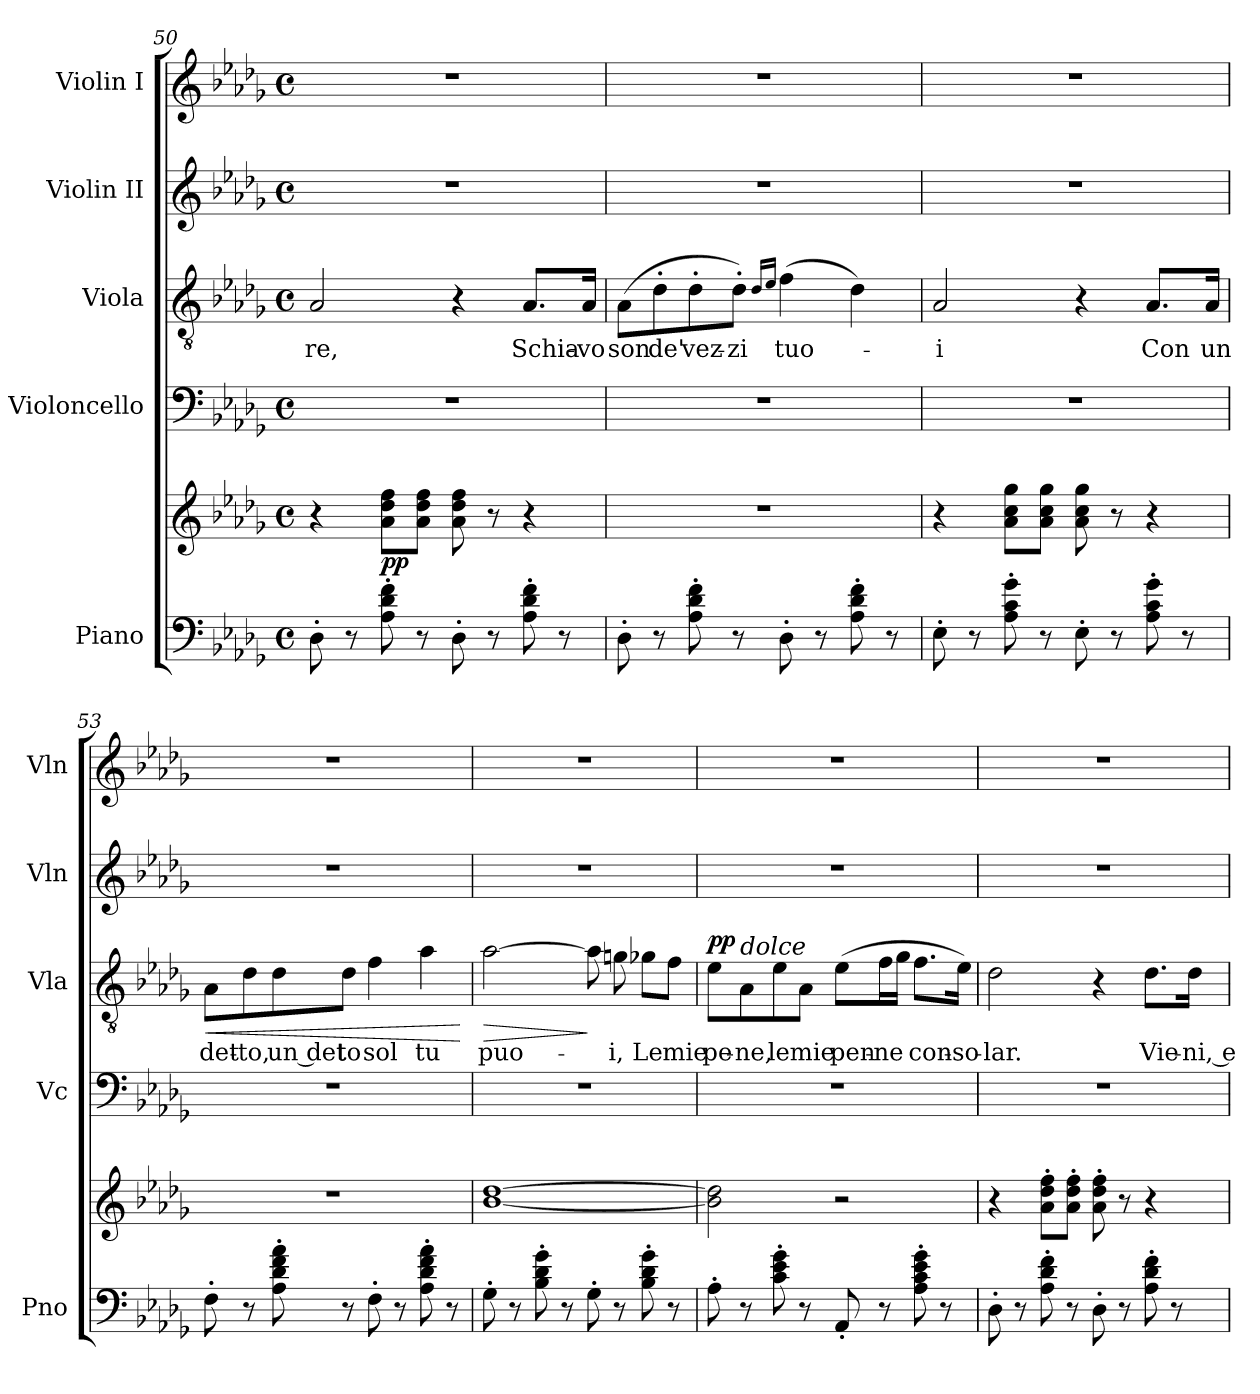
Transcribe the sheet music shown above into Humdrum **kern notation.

**kern	**kern	**dynam	**kern	**kern	**text	**dynam	**kern	**kern
*part5	*part5	*part5	*part4	*part3	*part3	*part3	*part2	*part1
*staff6	*staff5	*staff5/6	*staff4	*staff3	*staff3	*staff3	*staff2	*staff1
*I"Piano	*	*	*I"Violoncello	*I"Viola	*	*	*I"Violin II	*I"Violin I
*I'Pno	*	*	*I'Vc	*I'Vla	*	*	*I'Vln	*I'Vln
*clefF4	*clefG2	*	*clefF4	*clefGv2	*	*	*clefG2	*clefG2
*k[b-e-a-d-g-]	*k[b-e-a-d-g-]	*	*k[b-e-a-d-g-]	*k[b-e-a-d-g-]	*	*	*k[b-e-a-d-g-]	*k[b-e-a-d-g-]
*M4/4	*M4/4	*	*M4/4	*M4/4	*	*	*M4/4	*M4/4
*met(c)	*met(c)	*	*met(c)	*met(c)	*	*	*met(c)	*met(c)
=50	=50	=50	=50	=50	=50	=50	=50	=50
!	!	!	!	!	!LO:LY:b	!	!	!
8D-'\	4r	.	1r	2A-/	-re,	.	1r	1r
8r	.	.	.	.	.	.	.	.
!	!	!LO:DY:b	!	!	!	!	!	!
8A-\' 8d-\' 8f\'	8a-\ 8dd-\ 8ff\L	pp	.	.	.	.	.	.
8r	8a-\ 8dd-\ 8ff\J	.	.	.	.	.	.	.
8D-'\	8a-\ 8dd-\ 8ff\	.	.	4r	.	.	.	.
8r	8r	.	.	.	.	.	.	.
!	!	!	!	!	!LO:LY:b	!	!	!
8A-\' 8d-\' 8f\'	4r	.	.	8.A-/L	Schia-	.	.	.
8r	.	.	.	.	.	.	.	.
!	!	!	!	!	!LO:LY:b	!	!	!
.	.	.	.	16A-/Jk	-vo	.	.	.
=51	=51	=51	=51	=51	=51	=51	=51	=51
!	!	!	!	!	!LO:LY:b	!	!	!
8D-'\	1r	.	1r	(>8A-\L	son	.	1r	1r
!	!	!	!	!	!LO:LY:b	!	!	!
8r	.	.	.	8d-'\	de'	.	.	.
!	!	!	!	!	!LO:LY:b	!	!	!
8A-\' 8d-\' 8f\'	.	.	.	8d-'\	vez-	.	.	.
!	!	!	!	!	!LO:LY:b	!	!	!
8r	.	.	.	8d-'\J)	-zi	.	.	.
.	.	.	.	16qd-/LL	.	.	.	.
.	.	.	.	16qe-/JJ	.	.	.	.
!	!	!	!	!	!LO:LY:b	!	!	!
8D-'\	.	.	.	(>4f\	tuo-	.	.	.
8r	.	.	.	.	.	.	.	.
8A-\' 8d-\' 8f\'	.	.	.	4d-\)	.	.	.	.
8r	.	.	.	.	.	.	.	.
=52	=52	=52	=52	=52	=52	=52	=52	=52
!	!	!	!	!	!LO:LY:b	!	!	!
8E-'\	4r	.	1r	2A-/	-i	.	1r	1r
8r	.	.	.	.	.	.	.	.
8A-\' 8c\' 8g-\'	8a-\ 8cc\ 8gg-\L	.	.	.	.	.	.	.
8r	8a-\ 8cc\ 8gg-\J	.	.	.	.	.	.	.
8E-'\	8a-\ 8cc\ 8gg-\	.	.	4r	.	.	.	.
8r	8r	.	.	.	.	.	.	.
!	!	!	!	!	!LO:LY:b	!	!	!
8A-\' 8c\' 8g-\'	4r	.	.	8.A-/L	Con	.	.	.
8r	.	.	.	.	.	.	.	.
!	!	!	!	!	!LO:LY:b	!	!	!
.	.	.	.	16A-/Jk	un	.	.	.
!!LO:LB:g=z
=53	=53	=53	=53	=53	=53	=53	=53	=53
!	!	!	!	!	!LO:LY:b	!LO:HP:b	!	!
8F'\	1r	.	1r	8A-\L	det-	<	1r	1r
!	!	!	!	!	!LO:LY:b	!	!	!
8r	.	.	.	8d-\	-to,	.	.	.
!	!	!	!	!	!LO:LY:b	!	!	!
8A-\' 8d-\' 8f\' 8a-\'	.	.	.	8d-\	un det	.	.	.
!	!	!	!	!	!LO:LY:b	!	!	!
8r	.	.	.	8d-\J	-to	.	.	.
!	!	!	!	!	!LO:LY:b	!	!	!
8F'\	.	.	.	4f\	sol	.	.	.
8r	.	.	.	.	.	.	.	.
!	!	!	!	!	!LO:LY:b	!	!	!
8A-\' 8d-\' 8f\' 8a-\'	.	.	.	4a-\	tu	.	.	.
8r	.	.	.	.	.	.	.	.
.	.	.	.	.	.	[	.	.
=54	=54	=54	=54	=54	=54	=54	=54	=54
!	!	!	!	!	!LO:LY:b	!LO:HP:b	!	!
8G-'\	[1b- [1dd-	.	1r	[2a-\	puo-	>	1r	1r
8r	.	.	.	.	.	.	.	.
8B-\' 8d-\' 8g-\'	.	.	.	.	.	.	.	.
8r	.	.	.	.	.	.	.	.
8G-'\	.	.	.	8a-\]	.	]	.	.
!	!	!	!	!	!LO:LY:b	!	!	!
8r	.	.	.	8gn\	-i,	.	.	.
!	!	!	!	!	!LO:LY:b	!	!	!
8B-\' 8d-\' 8g-\'	.	.	.	8g-X\L	Le	.	.	.
!	!	!	!	!	!LO:LY:b	!	!	!
8r	.	.	.	8f\J	mie	.	.	.
=55	=55	=55	=55	=55	=55	=55	=55	=55
!	!	!	!	!	!LO:LY:b	!LO:DY:a	!	!
8A-'\	2b-\] 2dd-\]	.	1r	8e-\L	pe-	pp	1r	1r
!	!	!	!	!LO:TX:a:i:t=dolce	!	!	!	!
!	!	!	!	!	!LO:LY:b	!	!	!
8r	.	.	.	8A-\	-ne,	.	.	.
!	!	!	!	!	!LO:LY:b	!	!	!
8c\' 8e-\' 8g-\'	.	.	.	8e-\	le	.	.	.
!	!	!	!	!	!LO:LY:b	!	!	!
8r	.	.	.	8A-\J	mie	.	.	.
!	!	!	!	!	!LO:LY:b	!	!	!
8AA-'/	2r	.	.	(>8e-\L	pen-	.	.	.
!	!	!	!	!	!LO:LY:b	!	!	!
8r	.	.	.	16f\L	-ne	.	.	.
.	.	.	.	16g-\JJ	.	.	.	.
!	!	!	!	!	!LO:LY:b	!	!	!
8A-\' 8c\' 8e-\' 8g-\'	.	.	.	8.f\L	con-	.	.	.
8r	.	.	.	.	.	.	.	.
!	!	!	!	!	!LO:LY:b	!	!	!
.	.	.	.	16e-\Jk)	-so-	.	.	.
=56	=56	=56	=56	=56	=56	=56	=56	=56
!	!	!	!	!	!LO:LY:b	!	!	!
8D-'\	4r	.	1r	2d-\	-lar.	.	1r	1r
8r	.	.	.	.	.	.	.	.
8A-\' 8d-\' 8f\'	8a-\' 8dd-\' 8ff\'L	.	.	.	.	.	.	.
8r	8a-\' 8dd-\' 8ff\'J	.	.	.	.	.	.	.
8D-'\	8a-\' 8dd-\' 8ff\'	.	.	4r	.	.	.	.
8r	8r	.	.	.	.	.	.	.
!	!	!	!	!	!LO:LY:b	!	!	!
8A-\' 8d-\' 8f\'	4r	.	.	8.d-\L	Vie-	.	.	.
8r	.	.	.	.	.	.	.	.
!	!	!	!	!	!LO:LY:b	!	!	!
.	.	.	.	16d-\Jk	-ni, e	.	.	.
=	=	=	=	=	=	=	=	=
*-	*-	*-	*-	*-	*-	*-	*-	*-
